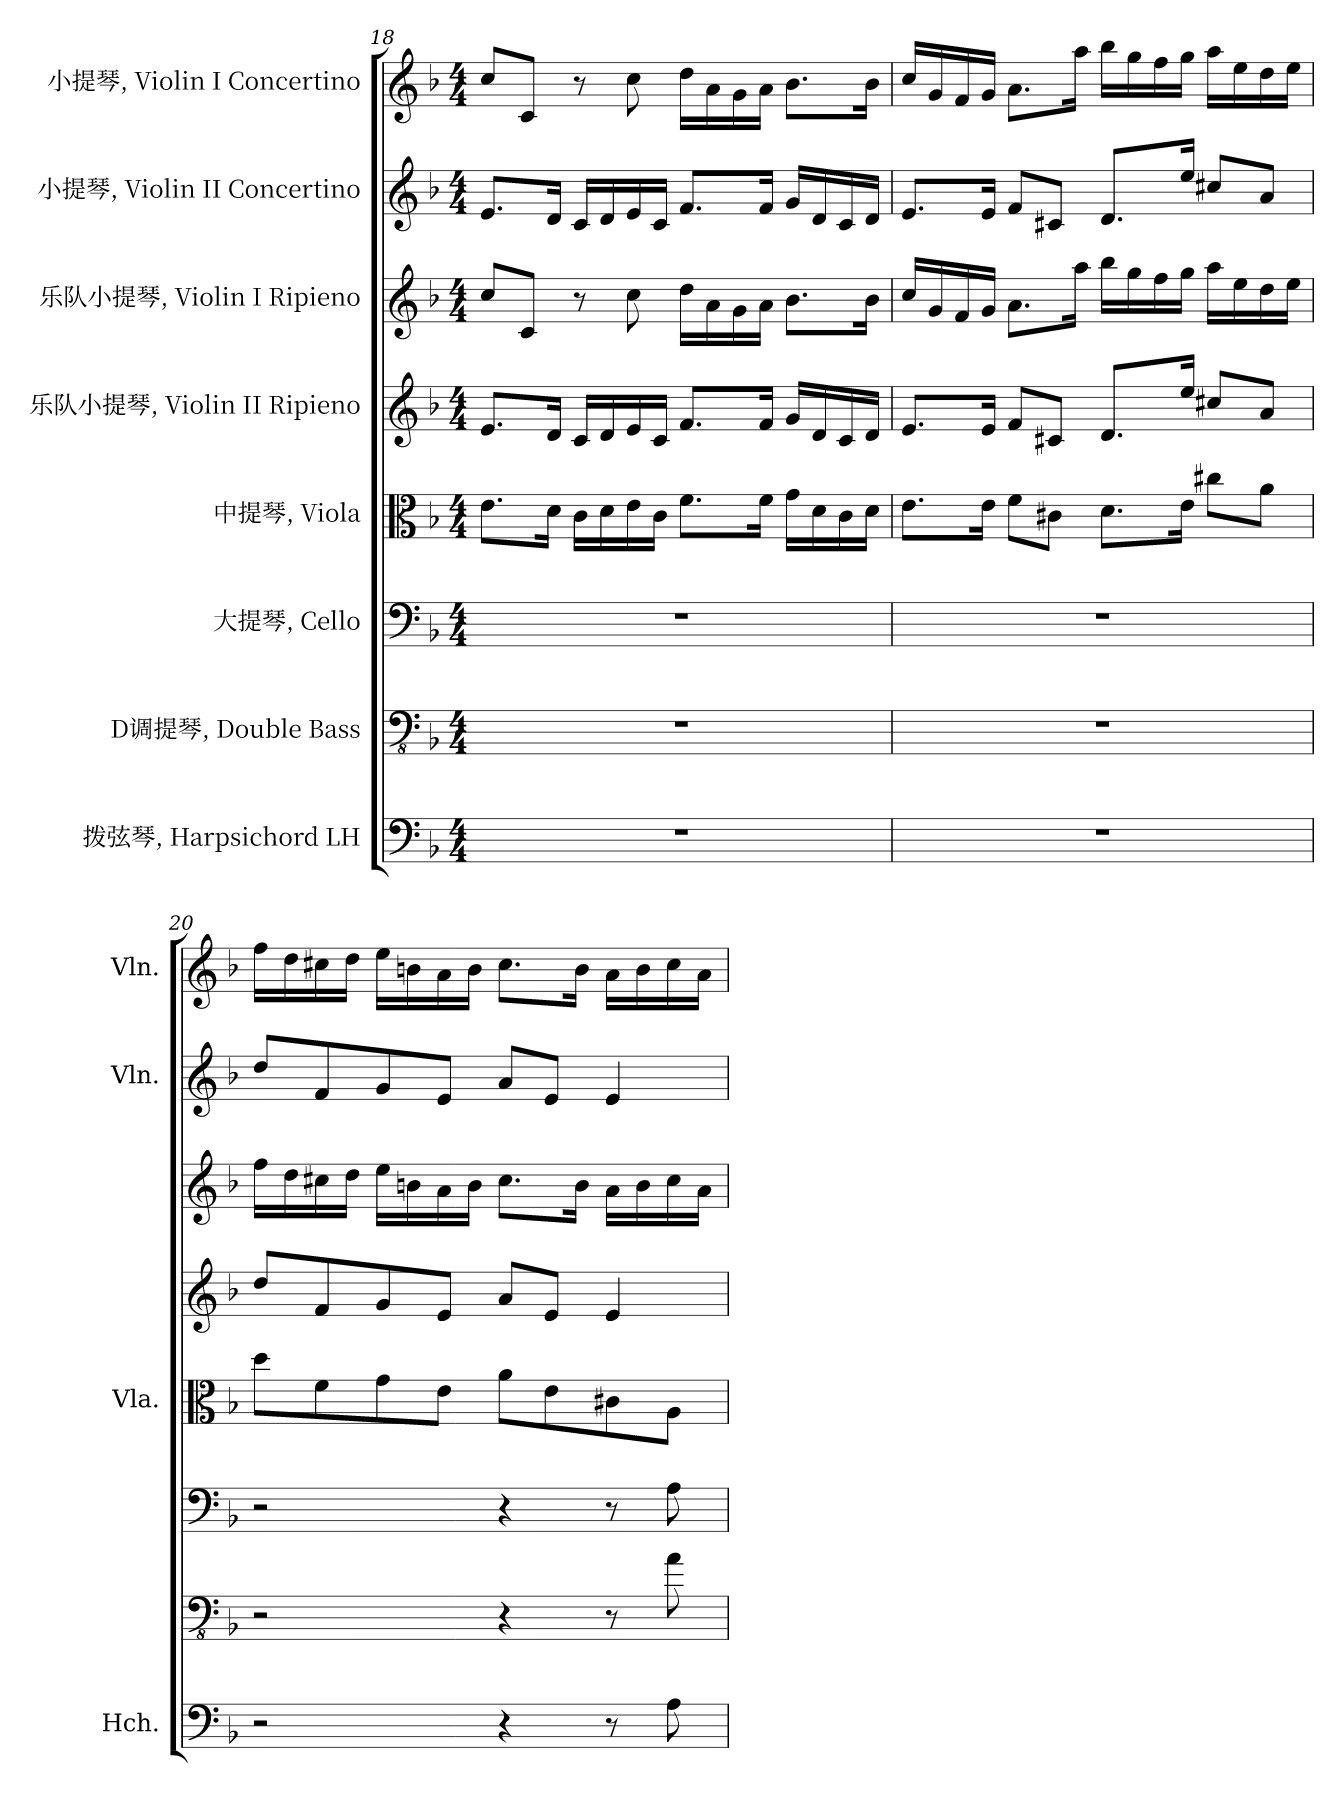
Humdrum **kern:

**kern	**kern	**kern	**kern	**kern	**kern	**kern	**kern
*part8	*part7	*part6	*part5	*part4	*part3	*part2	*part1
*staff8	*staff7	*staff6	*staff5	*staff4	*staff3	*staff2	*staff1
*I"拨弦琴, Harpsichord LH	*I"D调提琴, Double Bass	*I"大提琴, Cello	*I"中提琴, Viola	*I"乐队小提琴, Violin II Ripieno	*I"乐队小提琴, Violin I Ripieno	*I"小提琴, Violin II Concertino	*I"小提琴, Violin I Concertino
*I'Hch.	*	*	*I'Vla.	*	*	*I'Vln.	*I'Vln.
*clefF4	*clefFv4	*clefF4	*clefC3	*clefG2	*clefG2	*clefG2	*clefG2
*	*ITrd7c12	*	*	*	*	*	*
*k[b-]	*k[b-]	*k[b-]	*k[b-]	*k[b-]	*k[b-]	*k[b-]	*k[b-]
*M4/4	*M4/4	*M4/4	*M4/4	*M4/4	*M4/4	*M4/4	*M4/4
=18	=18	=18	=18	=18	=18	=18	=18
1r	1r	1r	8.e\L	8.e/L	8cc/L	8.e/L	8cc/L
.	.	.	.	.	8c/J	.	8c/J
.	.	.	16d\Jk	16d/Jk	.	16d/Jk	.
.	.	.	16c\LL	16c/LL	8r	16c/LL	8r
.	.	.	16d\	16d/	.	16d/	.
.	.	.	16e\	16e/	8cc\	16e/	8cc\
.	.	.	16c\JJ	16c/JJ	.	16c/JJ	.
.	.	.	8.f\L	8.f/L	16dd\LL	8.f/L	16dd\LL
.	.	.	.	.	16a\	.	16a\
.	.	.	.	.	16g\	.	16g\
.	.	.	16f\Jk	16f/Jk	16a\JJ	16f/Jk	16a\JJ
.	.	.	16g\LL	16g/LL	8.b-\L	16g/LL	8.b-\L
.	.	.	16d\	16d/	.	16d/	.
.	.	.	16c\	16c/	.	16c/	.
.	.	.	16d\JJ	16d/JJ	16b-\Jk	16d/JJ	16b-\Jk
!!LO:PB:g=z
=19	=19	=19	=19	=19	=19	=19	=19
1r	1r	1r	8.e\L	8.e/L	16cc/LL	8.e/L	16cc/LL
.	.	.	.	.	16g/	.	16g/
.	.	.	.	.	16f/	.	16f/
.	.	.	16e\Jk	16e/Jk	16g/JJ	16e/Jk	16g/JJ
.	.	.	8f\L	8f/L	8.a\L	8f/L	8.a\L
.	.	.	8c#X\J	8c#X/J	.	8c#X/J	.
.	.	.	.	.	16aa\Jk	.	16aa\Jk
.	.	.	8.d\L	8.d/L	16bb-\LL	8.d/L	16bb-\LL
.	.	.	.	.	16gg\	.	16gg\
.	.	.	.	.	16ff\	.	16ff\
.	.	.	16e\Jk	16ee/Jk	16gg\JJ	16ee/Jk	16gg\JJ
.	.	.	8cc#X\L	8cc#X/L	16aa\LL	8cc#X/L	16aa\LL
.	.	.	.	.	16ee\	.	16ee\
.	.	.	8a\J	8a/J	16dd\	8a/J	16dd\
.	.	.	.	.	16ee\JJ	.	16ee\JJ
=20	=20	=20	=20	=20	=20	=20	=20
2r	2r	2r	8dd\L	8dd/L	16ff\LL	8dd/L	16ff\LL
.	.	.	.	.	16dd\	.	16dd\
.	.	.	8f\	8f/	16cc#X\	8f/	16cc#X\
.	.	.	.	.	16dd\JJ	.	16dd\JJ
.	.	.	8g\	8g/	16ee\LL	8g/	16ee\LL
.	.	.	.	.	16bn\	.	16bn\
.	.	.	8e\J	8e/J	16a\	8e/J	16a\
.	.	.	.	.	16b\JJ	.	16b\JJ
4r	4r	4r	8a\L	8a/L	8.cc#\L	8a/L	8.cc#\L
.	.	.	8e\	8e/J	.	8e/J	.
.	.	.	.	.	16b\Jk	.	16b\Jk
8r	8r	8r	8c#X\	4e/	16a\LL	4e/	16a\LL
.	.	.	.	.	16b\	.	16b\
8A\	8AA\	8A\	8A\J	.	16cc#\	.	16cc#\
.	.	.	.	.	16a\JJ	.	16a\JJ
=	=	=	=	=	=	=	=
*-	*-	*-	*-	*-	*-	*-	*-
